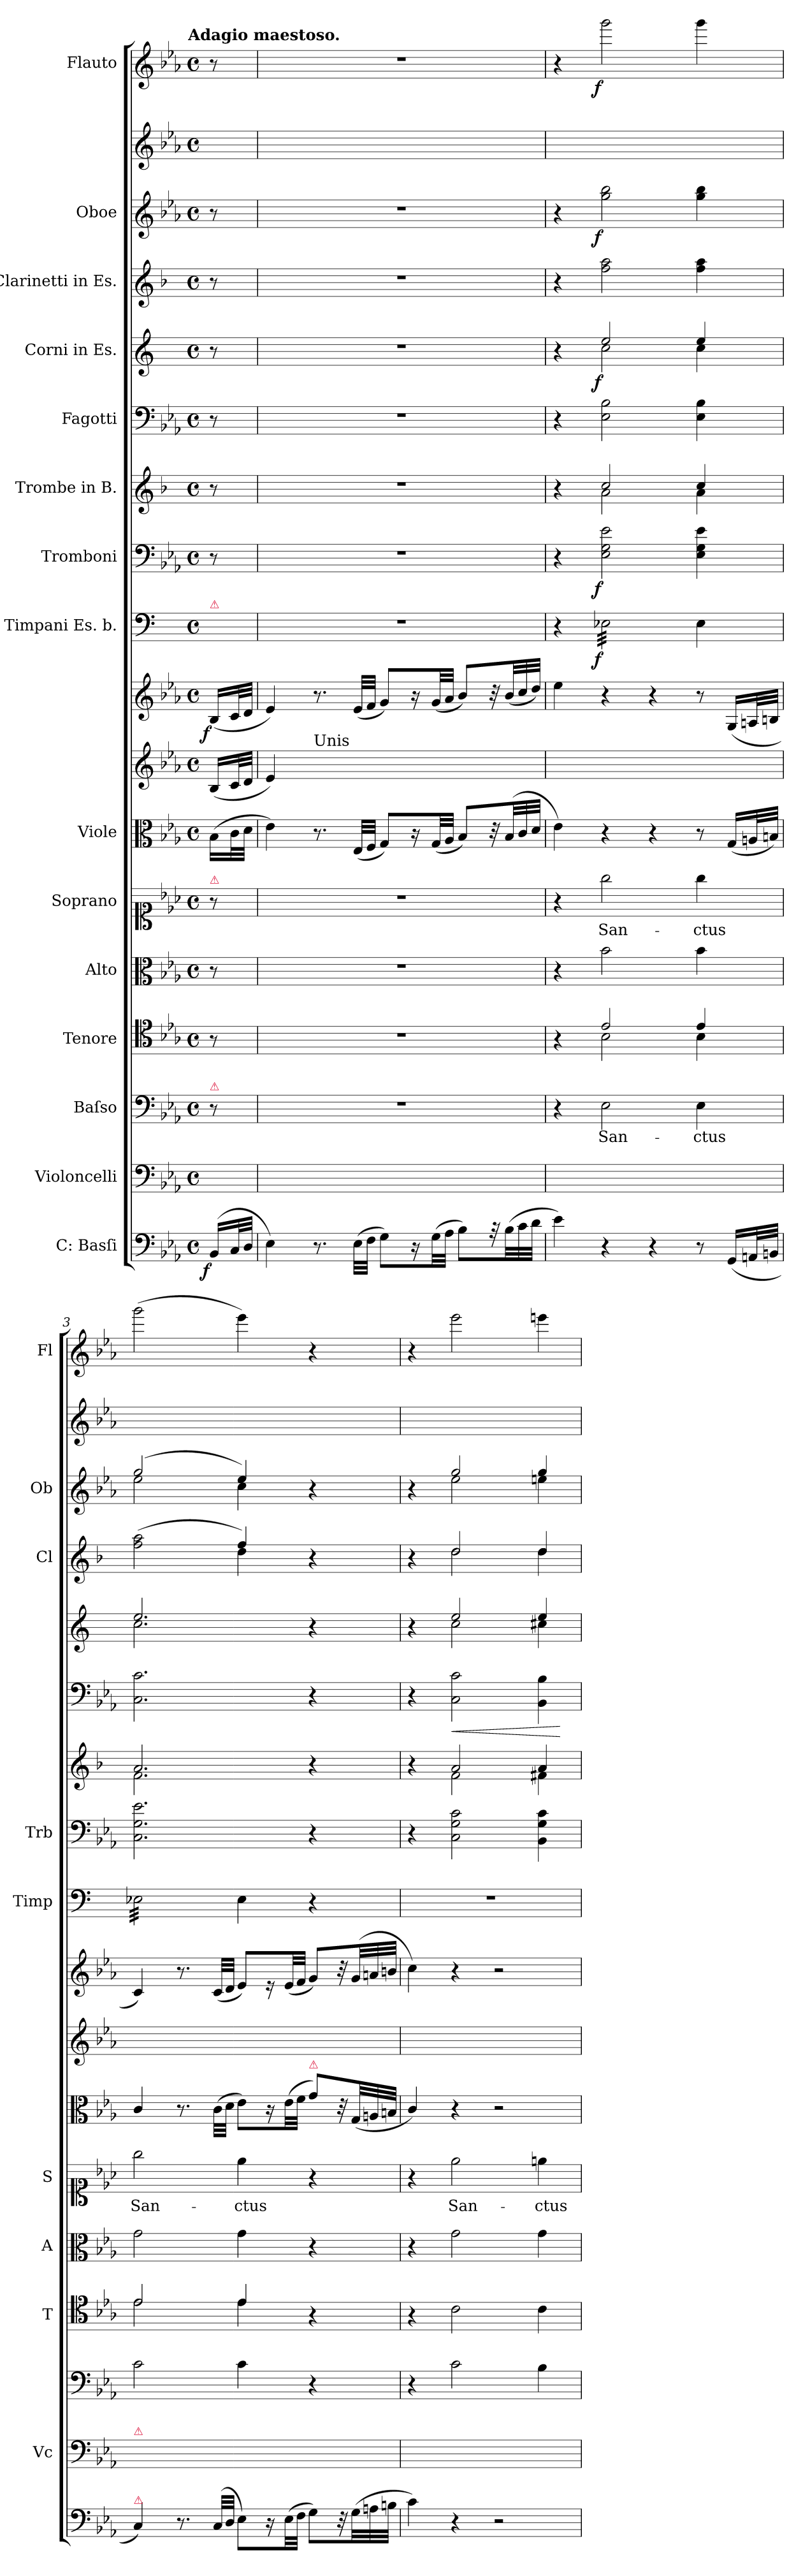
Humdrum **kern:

**kern	**dynam	**kern	**kern	**text	**kern	**kern	**kern	**text	**kern	**kern	**kern	**dynam	**kern	**dynam	**kern	**dynam	**kern	**kern	**dynam	**kern	**dynam	**kern	**kern	**dynam	**kern	**kern	**dynam
*part18	*part18	*part17	*part16	*part16	*part15	*part14	*part13	*part13	*part12	*part11	*part10	*part10	*part9	*part9	*part8	*part8	*part7	*part6	*part6	*part5	*part5	*part4	*part3	*part3	*part2	*part1	*part1
*staff18	*staff18	*staff17	*staff16	*staff16	*staff15	*staff14	*staff13	*staff13	*staff12	*staff11	*staff10	*staff10	*staff9	*staff9	*staff8	*staff8	*staff7	*staff6	*staff6	*staff5	*staff5	*staff4	*staff3	*staff3	*staff2	*staff1	*staff1
*I"C: Basſi	*	*I"Violoncelli	*I"Baſso	*	*I"Tenore	*I"Alto	*I"Soprano	*	*I"Viole	*	*	*	*I"Timpani Es. b.	*	*I"Tromboni	*	*I"Trombe in B.	*I"Fagotti	*	*I"Corni in Es.	*	*I"Clarinetti in Es.	*I"Oboe	*	*	*I"Flauto	*
*	*	*I'Vc	*	*	*I'T	*I'A	*I'S	*	*	*	*	*	*I'Timp	*	*I'Trb	*	*	*	*	*	*	*I'Cl	*I'Ob	*	*	*I'Fl	*
*clefF4	*	*clefF4	*clefF4	*	*clefC4	*clefC3	*clefC1	*	*clefC3	*clefG2	*clefG2	*	*clefF4	*	*clefF4	*	*clefG2	*clefF4	*	*clefG2	*	*clefG2	*clefG2	*	*clefG2	*clefG2	*
*	*	*	*	*	*	*	*	*	*	*	*	*	*	*	*	*	*ITrd1c2	*	*	*ITrd5c9	*	*ITrd1c2	*	*	*	*	*
*k[b-e-a-]	*	*k[b-e-a-]	*k[b-e-a-]	*	*k[b-e-a-]	*k[b-e-a-]	*k[b-e-a-]	*	*k[b-e-a-]	*k[b-e-a-]	*k[b-e-a-]	*	*	*	*k[b-e-a-]	*	*k[b-e-a-]	*k[b-e-a-]	*	*k[b-e-a-]	*	*k[b-e-a-]	*k[b-e-a-]	*	*k[b-e-a-]	*k[b-e-a-]	*
*E-:	*	*E-:	*E-:	*	*E-:	*E-:	*E-:	*	*E-:	*E-:	*E-:	*	*	*	*E-:	*	*E-:	*E-:	*	*	*	*E-:	*E-:	*	*E-:	*E-:	*
!!LO:TX:omd:t=Adagio maestoso.
*M4/4	*	*M4/4	*M4/4	*	*M4/4	*M4/4	*M4/4	*	*M4/4	*M4/4	*M4/4	*	*M4/4	*	*M4/4	*	*M4/4	*M4/4	*	*M4/4	*	*M4/4	*M4/4	*	*M4/4	*M4/4	*
*met(c)	*	*met(c)	*met(c)	*	*met(c)	*met(c)	*met(c)	*	*met(c)	*met(c)	*met(c)	*	*met(c)	*	*met(c)	*	*met(c)	*met(c)	*	*met(c)	*	*met(c)	*met(c)	*	*met(c)	*met(c)	*
*MM56	*	*MM56	*MM56	*	*MM56	*MM56	*MM56	*	*MM56	*MM56	*MM56	*	*MM56	*	*MM56	*	*MM56	*MM56	*	*MM56	*	*MM56	*MM56	*	*MM56	*MM56	*
=	=	=	=	=	=	=	=	=	=	=	=	=	=	=	=	=	=	=	=	=	=	=	=	=	=	=	=
!	!	!	!	!	!	!	!	!	!	!	!	!	!LO:TX:a:color=crimson:t=⚠	!	!	!	!	!	!	!	!	!	!	!	!	!	!
!	!	!	!	!	!	!	!LO:TX:a:color=crimson:t=⚠	!	!	!	!	!	!	!	!	!	!	!	!	!	!	!	!	!	!	!	!
!	!	!	!LO:TX:a:color=crimson:t=⚠	!	!	!	!	!	!	!	!	!	!	!	!	!	!	!	!	!	!	!	!	!	!	!	!
!	!LO:DY:rj	!	!	!	!	!	!	!	!	!	!	!LO:DY:rj	!	!	!	!	!	!	!	!	!	!	!	!	!	!	!
(16BB-/LL	f	16BB-/LLyy	8r	.	8r	8r	8r	.	(16B-\LL	(16B-/LL	(16B-/LL	f	8ryy	.	8r	.	8r	8r	.	8r	.	8r	8r	.	8ryy	8r	.
32C/L	.	32C/Lyy	.	.	.	.	.	.	32c\L	32c/L	32c/L	.	.	.	.	.	.	.	.	.	.	.	.	.	.	.	.
32D/JJJ	.	32D/JJJyy	.	.	.	.	.	.	32d\JJJ	32d/JJJ	32d/JJJ	.	.	.	.	.	.	.	.	.	.	.	.	.	.	.	.
=1	=1	=1	=1	=1	=1	=1	=1	=1	=1	=1	=1	=1	=1	=1	=1	=1	=1	=1	=1	=1	=1	=1	=1	=1	=1	=1	=1
4E-\)	.	4E-\yy	1r	.	1r	1r	1r	.	4e-\)	4e-/)	4e-/)	.	1r	.	1r	.	1r	1r	.	1r	.	1r	1r	.	1ryy	1r	.
!	!	!	!	!	!	!	!	!	!	!LO:TX:a:t=Unis	!	!	!	!	!	!	!	!	!	!	!	!	!	!	!	!	!
8.r	.	8.ryy	.	.	.	.	.	.	8.r	8.ryy	8.r	.	.	.	.	.	.	.	.	.	.	.	.	.	.	.	.
(32E-\LLL	.	32E-\LLLyy	.	.	.	.	.	.	(32E-/LLL	32e-/LLLyy	(32e-/LLL	.	.	.	.	.	.	.	.	.	.	.	.	.	.	.	.
32F\JJJ	.	32F\JJJyy	.	.	.	.	.	.	32F/JJJ	32f/JJJyy	32f/JJJ	.	.	.	.	.	.	.	.	.	.	.	.	.	.	.	.
8G\L)	.	8G\Lyy	.	.	.	.	.	.	8G/L)	8g/Lyy	8g/L)	.	.	.	.	.	.	.	.	.	.	.	.	.	.	.	.
16r	.	16ryy	.	.	.	.	.	.	16r	16ryy	16r	.	.	.	.	.	.	.	.	.	.	.	.	.	.	.	.
(32G\LL	.	32G\LLyy	.	.	.	.	.	.	(32G/LL	32g/LLyy	(32g/LL	.	.	.	.	.	.	.	.	.	.	.	.	.	.	.	.
32A-\JJJ	.	32A-\JJJyy	.	.	.	.	.	.	32A-/JJJ	32a-/JJJyy	32a-/JJJ	.	.	.	.	.	.	.	.	.	.	.	.	.	.	.	.
8B-\L)	.	8B-\Lyy	.	.	.	.	.	.	8B-/L)	8b-/Lyy	8b-/L)	.	.	.	.	.	.	.	.	.	.	.	.	.	.	.	.
32r	.	32ryy	.	.	.	.	.	.	32r	32ryy	32r	.	.	.	.	.	.	.	.	.	.	.	.	.	.	.	.
(32B-\LL	.	32B-\LLyy	.	.	.	.	.	.	(<32B-/LL	32b-/LLyy	(32b-/LL	.	.	.	.	.	.	.	.	.	.	.	.	.	.	.	.
32c\	.	32c\yy	.	.	.	.	.	.	32c/	32cc/yy	32cc/	.	.	.	.	.	.	.	.	.	.	.	.	.	.	.	.
32d\JJJ	.	32d\JJJyy	.	.	.	.	.	.	32d/JJJ	32dd/JJJyy	32dd/JJJ)	.	.	.	.	.	.	.	.	.	.	.	.	.	.	.	.
=2	=2	=2	=2	=2	=2	=2	=2	=2	=2	=2	=2	=2	=2	=2	=2	=2	=2	=2	=2	=2	=2	=2	=2	=2	=2	=2	=2
*	*	*	*	*	*^	*	*	*	*	*	*	*	*	*	*	*	*^	*	*	*^	*	*	*	*	*	*	*
4e-\)	.	4e-\yy	4r	.	4r	4ryy	4r	4r	.	4e-\)	4ee-\yy	4ee-\	.	4r	.	4r	.	4r	4ryy	4r	.	4r	4ryy	.	4r	4r	.	4ryy	4r	.
!	!	!	!	!	!	!	!	!	!	!	!	!	!	!	!LO:DY:rj	!	!LO:DY:rj	!	!	!	!	!	!	!LO:DY:rj	!	!	!LO:DY:rj	!	!	!LO:DY:rj
*	*	*	*	*	*	*	*	*	*	*	*	*	*	*tremolo	*	*	*	*	*	*	*	*	*	*	*	*	*	*	*	*
4r	.	4ryy	2E-\	San-	2e-/	2B-\	2b-\	2gg\	San-	4r	4ryy	4r	.	32E-X\LLL	f	2E-\ 2G\ 2e-\	f	2b-/	2g\	2E-\ 2B-\	.	2g/	2e-\	f	2ee-\ 2gg\	2gg\ 2bb-\	f	2ggg\yy	2ggg\	f
.	.	.	.	.	.	.	.	.	.	.	.	.	.	32E-X\	.	.	.	.	.	.	.	.	.	.	.	.	.	.	.	.
.	.	.	.	.	.	.	.	.	.	.	.	.	.	32E-X\	.	.	.	.	.	.	.	.	.	.	.	.	.	.	.	.
.	.	.	.	.	.	.	.	.	.	.	.	.	.	32E-X\	.	.	.	.	.	.	.	.	.	.	.	.	.	.	.	.
.	.	.	.	.	.	.	.	.	.	.	.	.	.	32E-X\	.	.	.	.	.	.	.	.	.	.	.	.	.	.	.	.
.	.	.	.	.	.	.	.	.	.	.	.	.	.	32E-X\	.	.	.	.	.	.	.	.	.	.	.	.	.	.	.	.
.	.	.	.	.	.	.	.	.	.	.	.	.	.	32E-X\	.	.	.	.	.	.	.	.	.	.	.	.	.	.	.	.
.	.	.	.	.	.	.	.	.	.	.	.	.	.	32E-X\	.	.	.	.	.	.	.	.	.	.	.	.	.	.	.	.
4r	.	4ryy	.	.	.	.	.	.	.	4r	4ryy	4r	.	32E-X\	.	.	.	.	.	.	.	.	.	.	.	.	.	.	.	.
.	.	.	.	.	.	.	.	.	.	.	.	.	.	32E-X\	.	.	.	.	.	.	.	.	.	.	.	.	.	.	.	.
.	.	.	.	.	.	.	.	.	.	.	.	.	.	32E-X\	.	.	.	.	.	.	.	.	.	.	.	.	.	.	.	.
.	.	.	.	.	.	.	.	.	.	.	.	.	.	32E-X\	.	.	.	.	.	.	.	.	.	.	.	.	.	.	.	.
.	.	.	.	.	.	.	.	.	.	.	.	.	.	32E-X\	.	.	.	.	.	.	.	.	.	.	.	.	.	.	.	.
.	.	.	.	.	.	.	.	.	.	.	.	.	.	32E-X\	.	.	.	.	.	.	.	.	.	.	.	.	.	.	.	.
.	.	.	.	.	.	.	.	.	.	.	.	.	.	32E-X\	.	.	.	.	.	.	.	.	.	.	.	.	.	.	.	.
.	.	.	.	.	.	.	.	.	.	.	.	.	.	32E-X\JJJ	.	.	.	.	.	.	.	.	.	.	.	.	.	.	.	.
*	*	*	*	*	*	*	*	*	*	*	*	*	*	*Xtremolo	*	*	*	*	*	*	*	*	*	*	*	*	*	*	*	*
8r	.	8ryy	4E-\	-ctus	4e-/	4B-\	4b-\	4gg\	-ctus	8r	8ryy	8r	.	4E-\	.	4E-\ 4G\ 4e-\	.	4b-/	4g\	4E-\ 4B-\	.	4g/	4e-\	.	4ee-\ 4gg\	4gg\ 4bb-\	.	4ggg\yy	4ggg\	.
(16GG/LL	.	16GG/LLyy	.	.	.	.	.	.	.	(16G/LL	16G/LLyy	(16G/LL	.	.	.	.	.	.	.	.	.	.	.	.	.	.	.	.	.	.
32AAn/L	.	32AAn/Lyy	.	.	.	.	.	.	.	32An/L	32An/Lyy	32An/L	.	.	.	.	.	.	.	.	.	.	.	.	.	.	.	.	.	.
32BBn/JJJ	.	32BBn/JJJyy	.	.	.	.	.	.	.	32Bn/JJJ)	32Bn/JJJyy	32Bn/JJJ	.	.	.	.	.	.	.	.	.	.	.	.	.	.	.	.	.	.
=3	=3	=3	=3	=3	=3	=3	=3	=3	=3	=3	=3	=3	=3	=3	=3	=3	=3	=3	=3	=3	=3	=3	=3	=3	=3	=3	=3	=3	=3	=3
*	*	*	*	*	*	*	*	*	*	*	*	*	*	*	*	*	*	*	*	*	*	*	*	*	*^	*^	*	*	*	*
!	!	!LO:TX:a:color=crimson:t=⚠	!	!	!	!	!	!	!	!	!	!	!	!	!	!	!	!	!	!	!	!	!	!	!	!	!	!	!	!	!	!
!LO:TX:a:color=crimson:t=⚠	!	!	!	!	!	!	!	!	!	!	!	!	!	!	!	!	!	!	!	!	!	!	!	!	!	!	!	!	!	!	!	!
*	*	*	*	*	*	*	*	*	*	*	*	*	*	*tremolo	*	*	*	*	*	*	*	*	*	*	*	*	*	*	*	*	*	*
4C/)	.	4C/yy	2c\	.	2e-/	2e-\	2g\	2gg\	San-	4c/	4c/yy	4c/)	.	32E-X\LLL	.	2.C\ 2.G\ 2.e-\	.	2.g/	2.e-\	2.C\ 2.c\	.	2.g/	2.e-\	.	(2ee-\ 2gg\	2ryy	(2gg/	2ee-\	.	2ggg\yy	(2ggg\	.
.	.	.	.	.	.	.	.	.	.	.	.	.	.	32E-X\	.	.	.	.	.	.	.	.	.	.	.	.	.	.	.	.	.	.
.	.	.	.	.	.	.	.	.	.	.	.	.	.	32E-X\	.	.	.	.	.	.	.	.	.	.	.	.	.	.	.	.	.	.
.	.	.	.	.	.	.	.	.	.	.	.	.	.	32E-X\	.	.	.	.	.	.	.	.	.	.	.	.	.	.	.	.	.	.
.	.	.	.	.	.	.	.	.	.	.	.	.	.	32E-X\	.	.	.	.	.	.	.	.	.	.	.	.	.	.	.	.	.	.
.	.	.	.	.	.	.	.	.	.	.	.	.	.	32E-X\	.	.	.	.	.	.	.	.	.	.	.	.	.	.	.	.	.	.
.	.	.	.	.	.	.	.	.	.	.	.	.	.	32E-X\	.	.	.	.	.	.	.	.	.	.	.	.	.	.	.	.	.	.
.	.	.	.	.	.	.	.	.	.	.	.	.	.	32E-X\	.	.	.	.	.	.	.	.	.	.	.	.	.	.	.	.	.	.
8.r	.	8.ryy	.	.	.	.	.	.	.	8.r	8.ryy	8.r	.	32E-X\	.	.	.	.	.	.	.	.	.	.	.	.	.	.	.	.	.	.
.	.	.	.	.	.	.	.	.	.	.	.	.	.	32E-X\	.	.	.	.	.	.	.	.	.	.	.	.	.	.	.	.	.	.
.	.	.	.	.	.	.	.	.	.	.	.	.	.	32E-X\	.	.	.	.	.	.	.	.	.	.	.	.	.	.	.	.	.	.
.	.	.	.	.	.	.	.	.	.	.	.	.	.	32E-X\	.	.	.	.	.	.	.	.	.	.	.	.	.	.	.	.	.	.
.	.	.	.	.	.	.	.	.	.	.	.	.	.	32E-X\	.	.	.	.	.	.	.	.	.	.	.	.	.	.	.	.	.	.
.	.	.	.	.	.	.	.	.	.	.	.	.	.	32E-X\	.	.	.	.	.	.	.	.	.	.	.	.	.	.	.	.	.	.
(<32C/LLL	.	32C/LLLyy	.	.	.	.	.	.	.	(32c\LLL	32c/LLLyy	(32c/LLL	.	32E-X\	.	.	.	.	.	.	.	.	.	.	.	.	.	.	.	.	.	.
32D/JJJ	.	32D/JJJyy	.	.	.	.	.	.	.	32d\JJJ	32d/JJJyy	32d/JJJ	.	32E-X\JJJ	.	.	.	.	.	.	.	.	.	.	.	.	.	.	.	.	.	.
*	*	*	*	*	*	*	*	*	*	*	*	*	*	*Xtremolo	*	*	*	*	*	*	*	*	*	*	*	*	*	*	*	*	*	*
8E-\L)	.	8E-\Lyy	4c\	.	4e-/	4e-\	4g\	4ee-\	-ctus	8e-\L)	8e-/Lyy	8e-/L)	.	4E-\	.	.	.	.	.	.	.	.	.	.	4ee-/)	4cc\	4ee-/)	4cc\	.	4eee-\yy	4eee-\)	.
16r	.	16ryy	.	.	.	.	.	.	.	16r	16ryy	16r	.	.	.	.	.	.	.	.	.	.	.	.	.	.	.	.	.	.	.	.
(32E-\LL	.	32E-\LLyy	.	.	.	.	.	.	.	(32e-\LL	32e-/LLyy	(32e-/LL	.	.	.	.	.	.	.	.	.	.	.	.	.	.	.	.	.	.	.	.
32F\JJJ	.	32F\JJJyy	.	.	.	.	.	.	.	32f\JJJ	32f/JJJyy	32f/JJJ	.	.	.	.	.	.	.	.	.	.	.	.	.	.	.	.	.	.	.	.
!	!	!	!	!	!	!	!	!	!	!LO:TX:a:color=crimson:t=⚠	!	!	!	!	!	!	!	!	!	!	!	!	!	!	!	!	!	!	!	!	!	!
8G\L)	.	8G\Lyy	4r	.	4r	4ryy	4r	4r	.	8g\L)	8g/Lyy	8g/L)	.	4r	.	4r	.	4r	4ryy	4r	.	4r	4ryy	.	4r	4ryy	4r	4ryy	.	4ryy	4r	.
32r	.	32ryy	.	.	.	.	.	.	.	32r	32ryy	32r	.	.	.	.	.	.	.	.	.	.	.	.	.	.	.	.	.	.	.	.
(32G\LL	.	32G\LLyy	.	.	.	.	.	.	.	(32G/LL	32g/LLyy	(<32g/LL	.	.	.	.	.	.	.	.	.	.	.	.	.	.	.	.	.	.	.	.
32An\	.	32An\yy	.	.	.	.	.	.	.	32An/	32an/yy	32an/	.	.	.	.	.	.	.	.	.	.	.	.	.	.	.	.	.	.	.	.
32Bn\JJJ	.	32Bn\JJJyy	.	.	.	.	.	.	.	32Bn/JJJ	32bn/JJJyy	32bn/JJJ	.	.	.	.	.	.	.	.	.	.	.	.	.	.	.	.	.	.	.	.
*	*	*	*	*	*v	*v	*	*	*	*	*	*	*	*	*	*	*	*	*	*	*	*	*	*	*	*	*	*	*	*	*	*
=4	=4	=4	=4	=4	=4	=4	=4	=4	=4	=4	=4	=4	=4	=4	=4	=4	=4	=4	=4	=4	=4	=4	=4	=4	=4	=4	=4	=4	=4	=4	=4
4c\)	.	4c\yy	4r	.	4r	4r	4r	.	4c/)	4cc\yy	4cc\)	.	1r	.	4r	.	4r	4ryy	4r	.	4r	4ryy	.	4r	4ryy	4r	4ryy	.	4ryy	4r	.
!	!	!	!	!	!	!	!	!	!	!	!	!	!	!	!	!	!	!	!	!LO:HP:b	!	!	!	!	!	!	!	!	!	!	!
4r	.	4ryy	2c\	.	2c\	2g\	2ee-\	San-	4r	4ryy	4r	.	.	.	2C\ 2G\ 2c\	.	2g/	2e-\	2C\ 2c\	<	2g/	2e-\	.	2cc/	2cc\	2gg/	2ee-\	.	2eee-\yy	2eee-\	.
2r	.	2ryy	.	.	.	.	.	.	2r	2ryy	2r	.	.	.	.	.	.	.	.	.	.	.	.	.	.	.	.	.	.	.	.
.	.	.	4B-\	.	4c\	4g\	4een\	-ctus	.	.	.	.	.	.	4BB-\ 4G\ 4c\	.	4g/	4en\	4BB-\ 4B-\	.	4g/	4en\	.	4cc/	4cc\	4gg/	4een\	.	4eeen\yy	4eeen\	.
*	*	*	*	*	*	*	*	*	*	*	*	*	*	*	*	*	*	*	*	*	*v	*v	*	*	*	*v	*v	*	*	*	*
*	*	*	*	*	*	*	*	*	*	*	*	*	*	*	*	*	*v	*v	*	*	*	*	*v	*v	*	*	*	*	*
.	.	.	.	.	.	.	.	.	.	.	.	.	.	.	.	.	.	.	[	.	.	.	.	.	.	.	.
=	=	=	=	=	=	=	=	=	=	=	=	=	=	=	=	=	=	=	=	=	=	=	=	=	=	=	=
*-	*-	*-	*-	*-	*-	*-	*-	*-	*-	*-	*-	*-	*-	*-	*-	*-	*-	*-	*-	*-	*-	*-	*-	*-	*-	*-	*-
